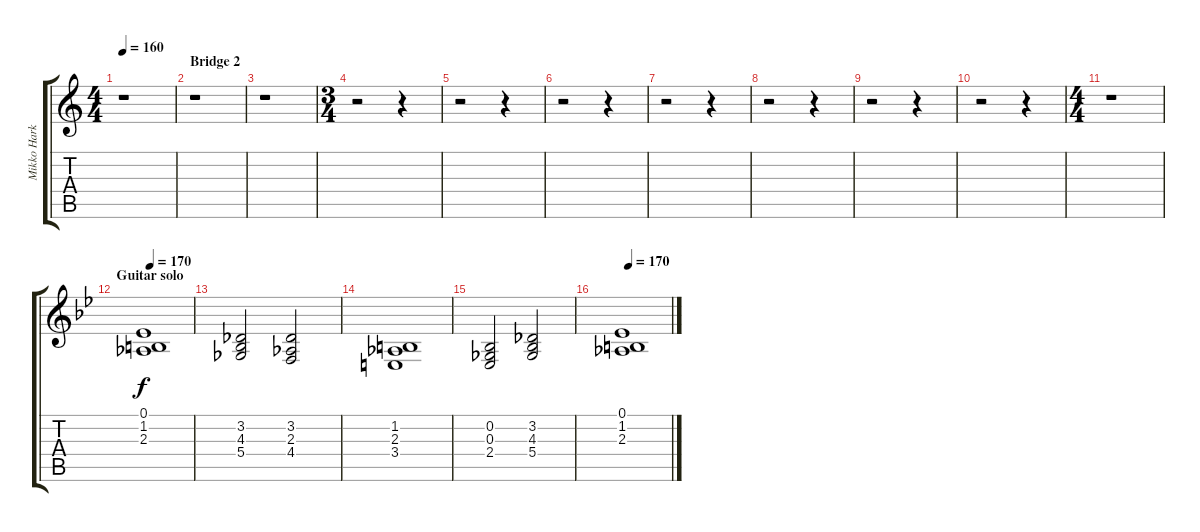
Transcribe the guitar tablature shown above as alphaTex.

\track ("Mikko Harkin LH" "Mikko Hark") {instrument harpsichord}
\staff {score tabs}
\tuning (Eb4 Bb3 Gb3 Db3 Ab2 Eb2) {hide}
\ts (4 4)
\tempo 160
\clef g2
\ks c
r.1{dy f} |
\section ("" "Bridge 2")
r.1 |
r.1 |
\ts (3 4)
r.2 r.4 |
r.2 r.4 |
r.2 r.4 |
r.2 r.4 |
r.2 r.4 |
r.2 r.4 |
r.2 r.4 |
\ts (4 4)
r.1 |
\section ("" "Guitar solo ")
\tempo 170
\ks gminor
(0.1 1.2 2.3).1{volume 13 instrument stringensemble1} |
(3.2 4.3 5.4).2 (3.2 2.3 4.4).2 |
(1.2 2.3 3.4).1 |
(0.2 0.3 2.4).2 (3.2 4.3 5.4).2 |
\tempo 170
(0.1 1.2 2.3).1{instrument stringensemble1}
